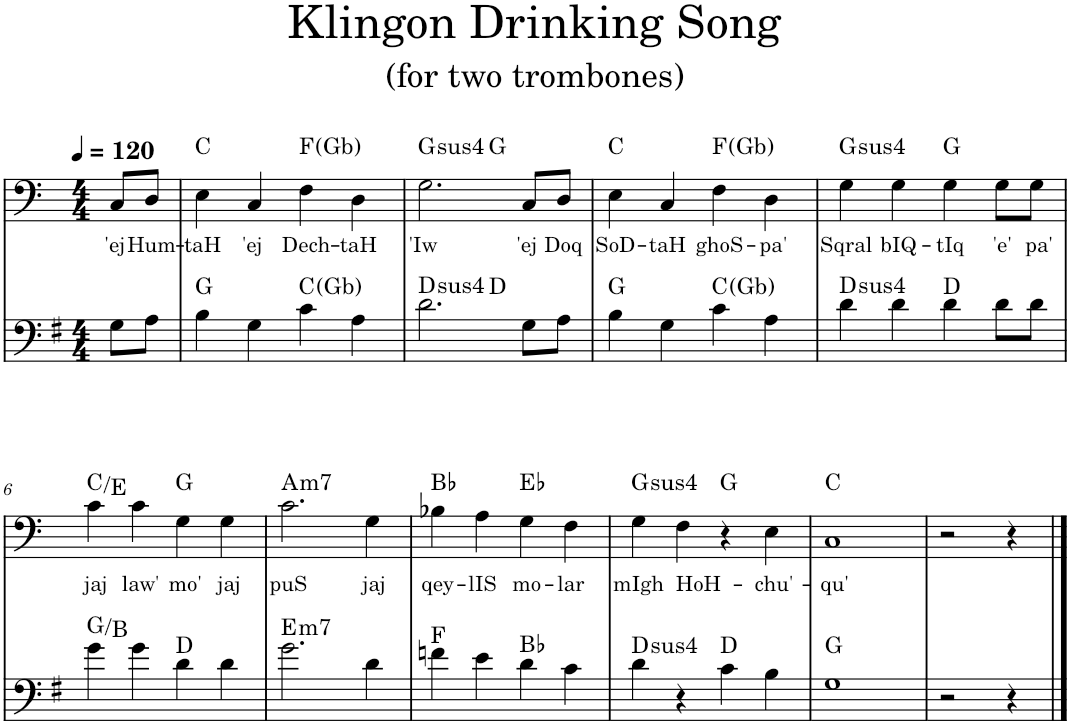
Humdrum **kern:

**kern	**harte	**kern	**text	**harte
*part2	*part2	*part1	*part1	*part1
*staff2	*	*staff1	*staff1	*
*I"Piano	*	*I"Piano, setBfree DSP Tonewheel Organ	*	*
*I'Pno	*	*I'Pno	*	*
*clefF4	*	*clefF4	*	*
*Trd-3c-5	*	*	*	*
*k[f#]	*	*k[]	*	*
*M4/4	*	*M4/4	*	*
*MM120	*	*MM120	*	*
=1	=1	=1	=1	=1
!	!	!	!LO:LY:b	!
8G\L	.	8C/L	'ej	.
!	!	!	!LO:LY:b	!
8A\J	.	8D/J	Hum-	.
=2	=2	=2	=2	=2
!	!	!	!LO:LY:b	!
4B\	G:maj	4E\	-taH	C:maj
!	!	!	!LO:LY:b	!
4G\	.	4C/	'ej	.
!	!	!	!LO:LY:b	!
4c\	C:maj	4F\	Dech-	F:maj
!	!	!	!LO:LY:b	!
4A\	.	4D\	-taH	.
=3	=3	=3	=3	=3
!	!LO:H:kt=4	!	!LO:LY:b	!LO:H:kt=4
*^	*	*^	*	*
2.d\	2ryy	D:sus4	2.G\	2ryy	'Iw	G:sus4
.	2ryy	D:maj	.	2ryy	.	G:maj
!	!	!	!	!	!LO:LY:b	!
8G\L	.	.	8C/L	.	'ej	.
!	!	!	!	!	!LO:LY:b	!
8A\J	.	.	8D/J	.	Doq	.
=4	=4	=4	=4	=4	=4	=4
!	!	!	!	!	!LO:LY:b	!
*v	*v	*	*	*	*	*
*	*	*v	*v	*	*
4B\	G:maj	4E\	SoD-	C:maj
!	!	!	!LO:LY:b	!
4G\	.	4C/	-taH	.
!	!	!	!LO:LY:b	!
4c\	C:maj	4F\	ghoS-	F:maj
!	!	!	!LO:LY:b	!
4A\	.	4D\	-pa'	.
=5	=5	=5	=5	=5
!	!LO:H:kt=4	!	!LO:LY:b	!LO:H:kt=4
4d\	D:sus4	4G\	Sqral	G:sus4
!	!	!	!LO:LY:b	!
4d\	.	4G\	bIQ-	.
!	!	!	!LO:LY:b	!
4d\	D:maj	4G\	-tIq	G:maj
!	!	!	!LO:LY:b	!
8d\L	.	8G\L	'e'	.
!	!	!	!LO:LY:b	!
8d\J	.	8G\J	pa'	.
!!LO:LB:g=z
=6	=6	=6	=6	=6
!	!	!	!LO:LY:b	!
4g\	G:maj/3	4c\	jaj	C:maj/3
!	!	!	!LO:LY:b	!
4g\	.	4c\	law'	.
!	!	!	!LO:LY:b	!
4d\	D:maj	4G\	mo'	G:maj
!	!	!	!LO:LY:b	!
4d\	.	4G\	jaj	.
=7	=7	=7	=7	=7
!	!LO:H:kt=m7	!	!LO:LY:b	!LO:H:kt=m7
2.g\	E:min7	2.c\	puS	A:min7
!	!	!	!LO:LY:b	!
4d\	.	4G\	jaj	.
=8	=8	=8	=8	=8
!	!	!	!LO:LY:b	!
4fn\	F:maj	4B-X\	qey-	Bb:maj
!	!	!	!LO:LY:b	!
4e\	.	4A\	-lIS	.
!	!	!	!LO:LY:b	!
4d\	Bb:maj	4G\	mo-	Eb:maj
!	!	!	!LO:LY:b	!
4c\	.	4F\	-lar	.
=9	=9	=9	=9	=9
!	!LO:H:kt=4	!	!LO:LY:b	!LO:H:kt=4
4d\	D:sus4	4G\	mIgh	G:sus4
!	!	!	!LO:LY:b	!
4r	.	4F\	HoH-	.
4c\	D:maj	4r	.	G:maj
!	!	!	!LO:LY:b	!
4B\	.	4E\	-chu'-	.
=10	=10	=10	=10	=10
!	!	!	!LO:LY:b	!
1G	G:maj	1C	-qu'	C:maj
=11	=11	=11	=11	=11
2r	.	2r	.	.
4r	.	4r	.	.
==	==	==	==	==
*-	*-	*-	*-	*-
